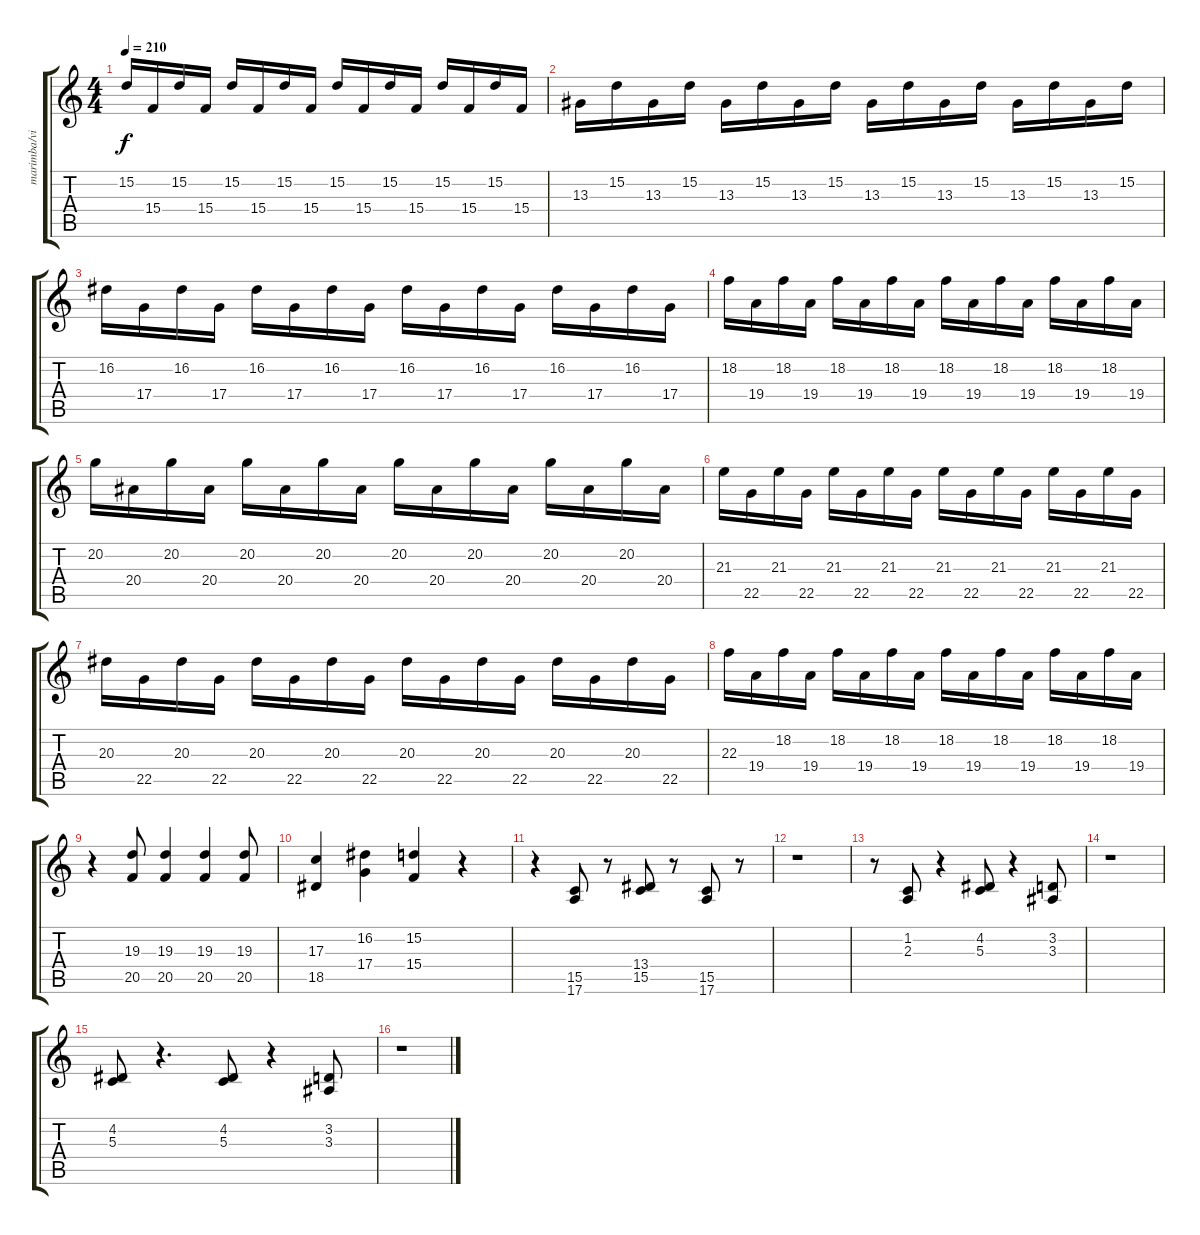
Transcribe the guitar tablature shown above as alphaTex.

\track ("marimba/vibe        " "marimba/vi") {instrument marimba}
\staff {score tabs}
\tuning (E4 B3 G3 D3 A2 E2) {hide}
\ts (4 4)
\tempo 210
\clef g2
\ks c
15.2.16{dy f} 15.4.16 15.2.16 15.4.16 15.2.16 15.4.16 15.2.16 15.4.16 15.2.16 15.4.16 15.2.16 15.4.16 15.2.16 15.4.16 15.2.16 15.4.16 |
13.3.16 15.2.16 13.3.16 15.2.16 13.3.16 15.2.16 13.3.16 15.2.16 13.3.16 15.2.16 13.3.16 15.2.16 13.3.16 15.2.16 13.3.16 15.2.16 |
16.2.16 17.4.16 16.2.16 17.4.16 16.2.16 17.4.16 16.2.16 17.4.16 16.2.16 17.4.16 16.2.16 17.4.16 16.2.16 17.4.16 16.2.16 17.4.16 |
18.2.16 19.4.16 18.2.16 19.4.16 18.2.16 19.4.16 18.2.16 19.4.16 18.2.16 19.4.16 18.2.16 19.4.16 18.2.16 19.4.16 18.2.16 19.4.16 |
20.2.16 20.4.16 20.2.16 20.4.16 20.2.16 20.4.16 20.2.16 20.4.16 20.2.16 20.4.16 20.2.16 20.4.16 20.2.16 20.4.16 20.2.16 20.4.16 |
21.3.16 22.5.16 21.3.16 22.5.16 21.3.16 22.5.16 21.3.16 22.5.16 21.3.16 22.5.16 21.3.16 22.5.16 21.3.16 22.5.16 21.3.16 22.5.16 |
20.3.16 22.5.16 20.3.16 22.5.16 20.3.16 22.5.16 20.3.16 22.5.16 20.3.16 22.5.16 20.3.16 22.5.16 20.3.16 22.5.16 20.3.16 22.5.16 |
22.3.16 19.4.16 18.2.16 19.4.16 18.2.16 19.4.16 18.2.16 19.4.16 18.2.16 19.4.16 18.2.16 19.4.16 18.2.16 19.4.16 18.2.16 19.4.16 |
r.4 (19.3 20.5).8 (19.3 20.5).4 (19.3 20.5).4 (19.3 20.5).8 |
(17.3 18.5).4 (16.2 17.4).4 (15.2 15.4).4 r.4 |
r.4 (15.5 17.6).8 r.8 (13.4 15.5).8 r.8 (15.5 17.6).8 r.8 |
r.1 |
r.8 (1.2 2.3).8 r.4 (4.2 5.3).8 r.4 (3.2 3.3).8 |
r.1 |
(4.2 5.3).8 r.4{d} (4.2 5.3).8 r.4 (3.2 3.3).8 |
r.1
